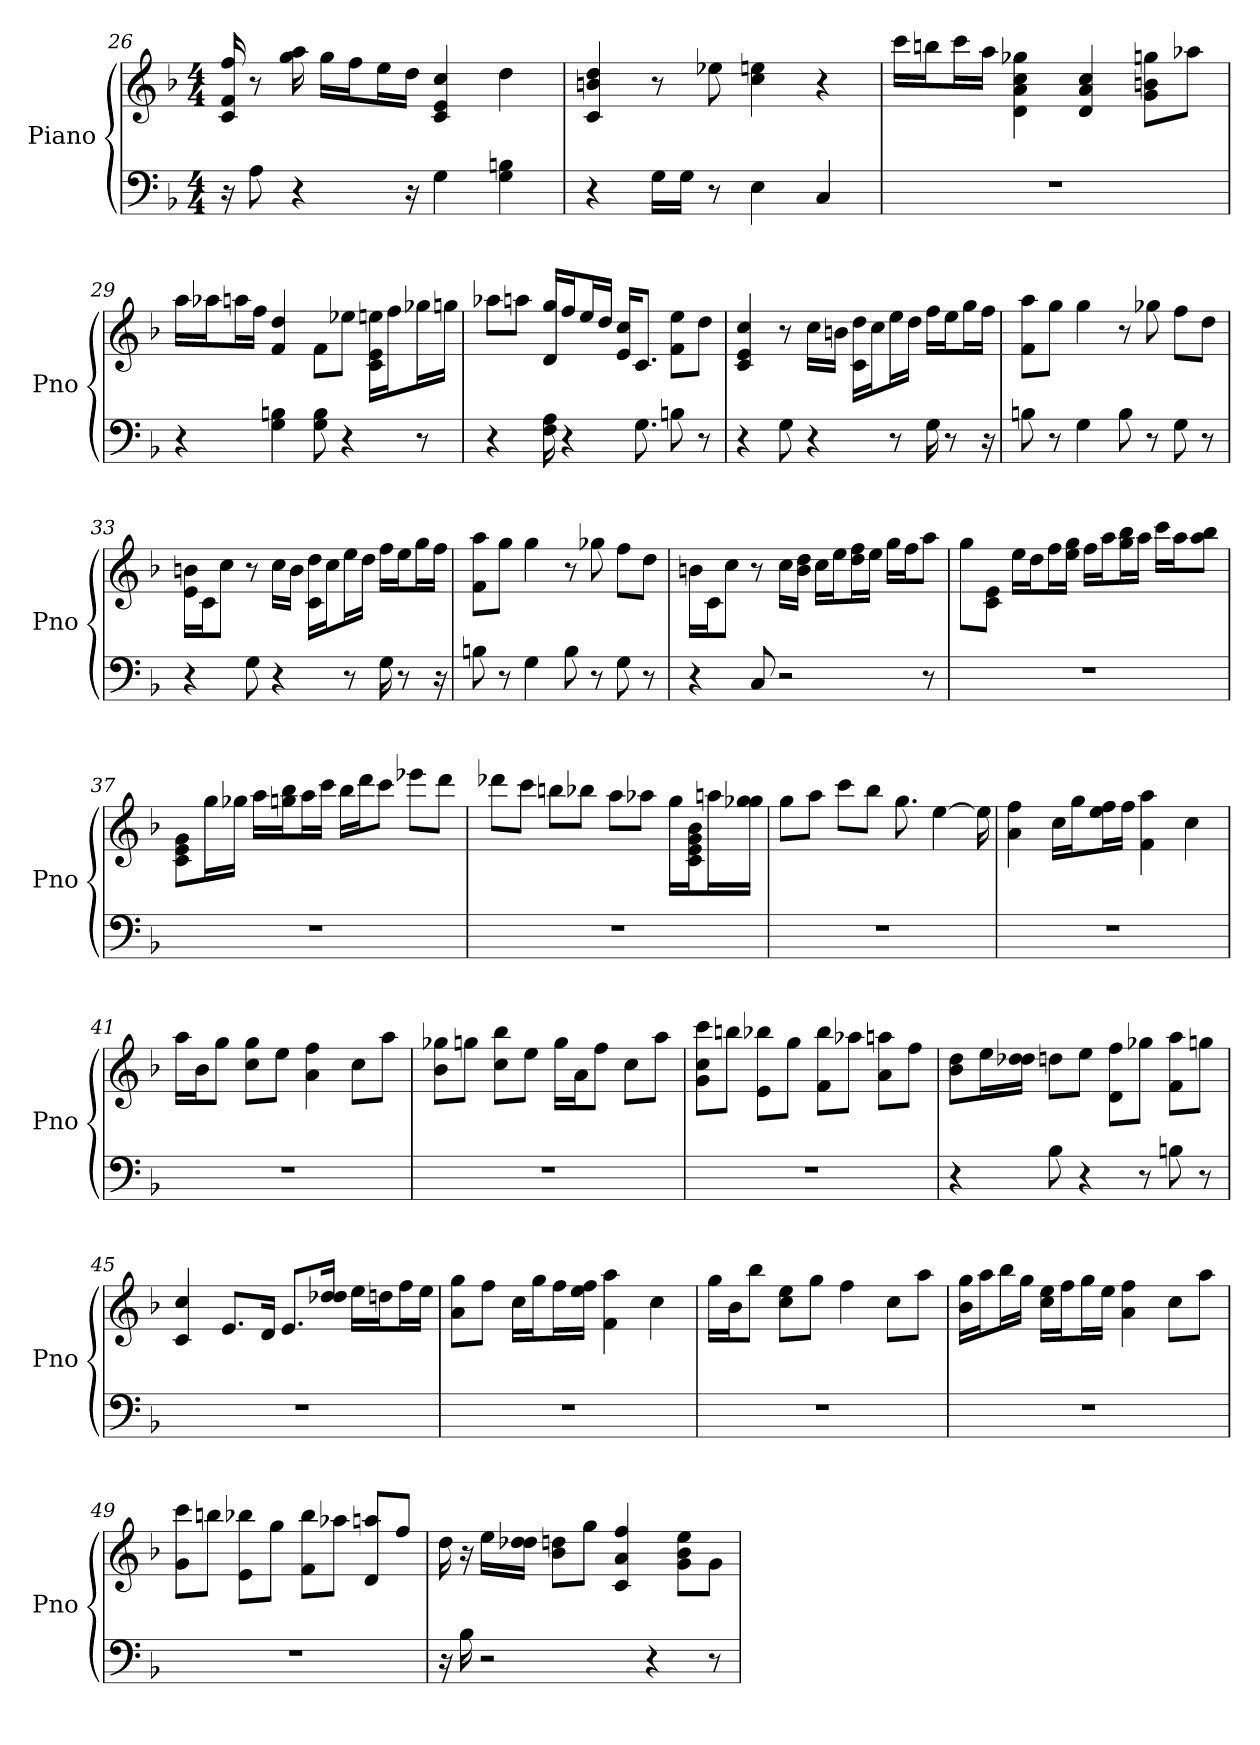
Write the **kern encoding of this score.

**kern	**kern
*part1	*part1
*staff2	*staff1
*I"Piano	*
*I'Pno	*
*clefF4	*clefG2
*k[b-]	*k[b-]
*F:	*F:
*M4/4	*M4/4
=26	=26
16r	16ff 16c 16f
8A	8r
4r	16gg 16aa
.	16gg\LL
.	16ff\J
.	16ee\L
16r	16dd\JJ
4G	4e 4cc 4c
4B 4G	4dd
=27	=27
4r	4b 4c 4dd
16G\LL	8r
16G\JJ	.
8r	8ee-
4E	4ee 4cc
4C	4r
=28	=28
1r	16ccc\LL
.	16bb\J
.	16ccc\L
.	16aa\JJ
.	4gg- 4cc 4a 4d
.	4a 4cc 4d
.	8b\ 8g\ 8gg\L
.	8aa-\J
=29	=29
4r	16aa\LL
.	16aa-\J
.	16aa\L
.	16ff\JJ
4B 4G	4f 4dd
8G 8B	8f\L
4r	8ee-\J
.	16ee\ 16e\ 16c\LL
.	16ff\J
8r	16gg-\L
.	16gg\JJ
=30	=30
4r	8aa-\L
.	8aa\J
16F 16A	16d/ 16gg/LL
4r	16ff/J
.	16ee/L
.	16dd/JJ
.	16cc/ 16e/KL
8.G	8.c/J
8B	8ee\ 8f\L
8r	8dd\J
=31	=31
4r	4e 4cc 4c
8G	8r
4r	16cc\LL
.	16b\JJ
.	16dd\ 16c\LL
.	16cc\J
8r	16ee\L
.	16dd\JJ
16G	16ff\LL
8r	16ee\J
.	16gg\L
16r	16ff\JJ
=32	=32
8B	8aa\ 8f\L
8r	8gg\J
4G	4gg
8B	8r
8r	8gg-
8G	8ff\L
8r	8dd\J
=33	=33
4r	16b\ 16e\LL
.	16c\J
.	8cc\J
8G	8r
4r	16cc\LL
.	16b\JJ
.	16dd\ 16c\LL
.	16cc\J
8r	16ee\L
.	16dd\JJ
16G	16ff\LL
8r	16ee\J
.	16gg\L
16r	16ff\JJ
=34	=34
8B	8aa\ 8f\L
8r	8gg\J
4G	4gg
8B	8r
8r	8gg-
8G	8ff\L
8r	8dd\J
=35	=35
4r	16b\LL
.	16c\J
.	8cc\J
8C	8r
2r	16cc\LL
.	16b\ 16dd\JJ
.	16cc\LL
.	16ee\J
.	16dd\ 16ff\L
.	16ee\JJ
.	16gg\LL
.	16ff\J
8r	8aa\J
=36	=36
1r	8gg\L
.	8c\ 8e\J
.	16ee\LL
.	16dd\J
.	16ff\L
.	16ee\ 16gg\JJ
.	16ff\LL
.	16aa\J
.	16gg\ 16bb-\L
.	16aa\JJ
.	16ccc\LL
.	16aa\J
.	8bb-\ 8aa\J
=37	=37
1r	8g\ 8e\ 8c\L
.	16gg\L
.	16gg-\JJ
.	16aa\LL
.	16gg\ 16bb-\J
.	16aa\L
.	16ccc\JJ
.	16bb-\LL
.	16ddd\J
.	8ccc\J
.	8eee-\L
.	8ddd\J
=38	=38
1r	8ddd-\L
.	8ccc\J
.	8bb\L
.	8bb-\J
.	8aa\L
.	8aa-\J
.	16gg\LL
.	16g\ 16b-\ 16e\ 16c\J
.	16aa\L
.	16gg\ 16gg-\JJ
=39	=39
1r	8gg\L
.	8aa\J
.	8ccc\L
.	8bb-\J
.	8.gg
.	[4ee
.	16ee]
=40	=40
1r	4ff 4a
.	16cc\LL
.	16gg\J
.	16ff\ 16ee\L
.	16ff\JJ
.	4f 4aa
.	4cc
=41	=41
1r	16aa\LL
.	16b-\J
.	8gg\J
.	8gg\ 8cc\L
.	8ee\J
.	4ff 4a
.	8cc\L
.	8aa\J
=42	=42
1r	8gg-\ 8b-\L
.	8gg\J
.	8bb-\ 8cc\L
.	8ee\J
.	16gg\LL
.	16a\J
.	8ff\J
.	8cc\L
.	8aa\J
=43	=43
1r	8ccc\ 8g\ 8cc\L
.	8bb\J
.	8bb-\ 8e\L
.	8gg\J
.	8bb-\ 8f\L
.	8aa-\J
.	8aa\ 8a\L
.	8ff\J
=44	=44
4r	8b-\ 8dd\L
.	16ee\L
.	16dd\ 16dd-\JJ
8B-	8dd\L
4r	8ee\J
.	8ff\ 8d\L
8r	8gg-\J
8B	8aa\ 8f\L
8r	8gg\J
=45	=45
1r	4c 4cc
.	8.e/L
.	16d/Jk
.	8.e/L
.	16dd/ 16dd-/Jk
.	16ee\LL
.	16dd\J
.	16ff\L
.	16ee\JJ
=46	=46
1r	8gg\ 8a\L
.	8ff\J
.	16cc\LL
.	16gg\J
.	16ff\L
.	16ee\ 16ff\JJ
.	4aa 4f
.	4cc
=47	=47
1r	16gg\LL
.	16b-\J
.	8bb-\J
.	8ee\ 8cc\L
.	8gg\J
.	4ff
.	8cc\L
.	8aa\J
=48	=48
1r	16b-\ 16gg\LL
.	16aa\J
.	16bb-\L
.	16gg\JJ
.	16ee\ 16cc\LL
.	16ff\J
.	16gg\L
.	16ee\JJ
.	4ff 4a
.	8cc\L
.	8aa\J
=49	=49
1r	8ccc\ 8g\L
.	8bb\J
.	8e\ 8bb-\L
.	8gg\J
.	8bb-\ 8f\L
.	8aa-\J
.	8d/ 8aa/L
.	8ff/J
=50	=50
16r	16dd
16B-	16r
2r	16ee\LL
.	16dd\ 16dd-\JJ
.	8dd\ 8b-\L
.	8gg\J
.	4ff 4a 4c
4r	.
.	8ee\ 8g\ 8b-\L
8r	8g\J
=	=
*-	*-
